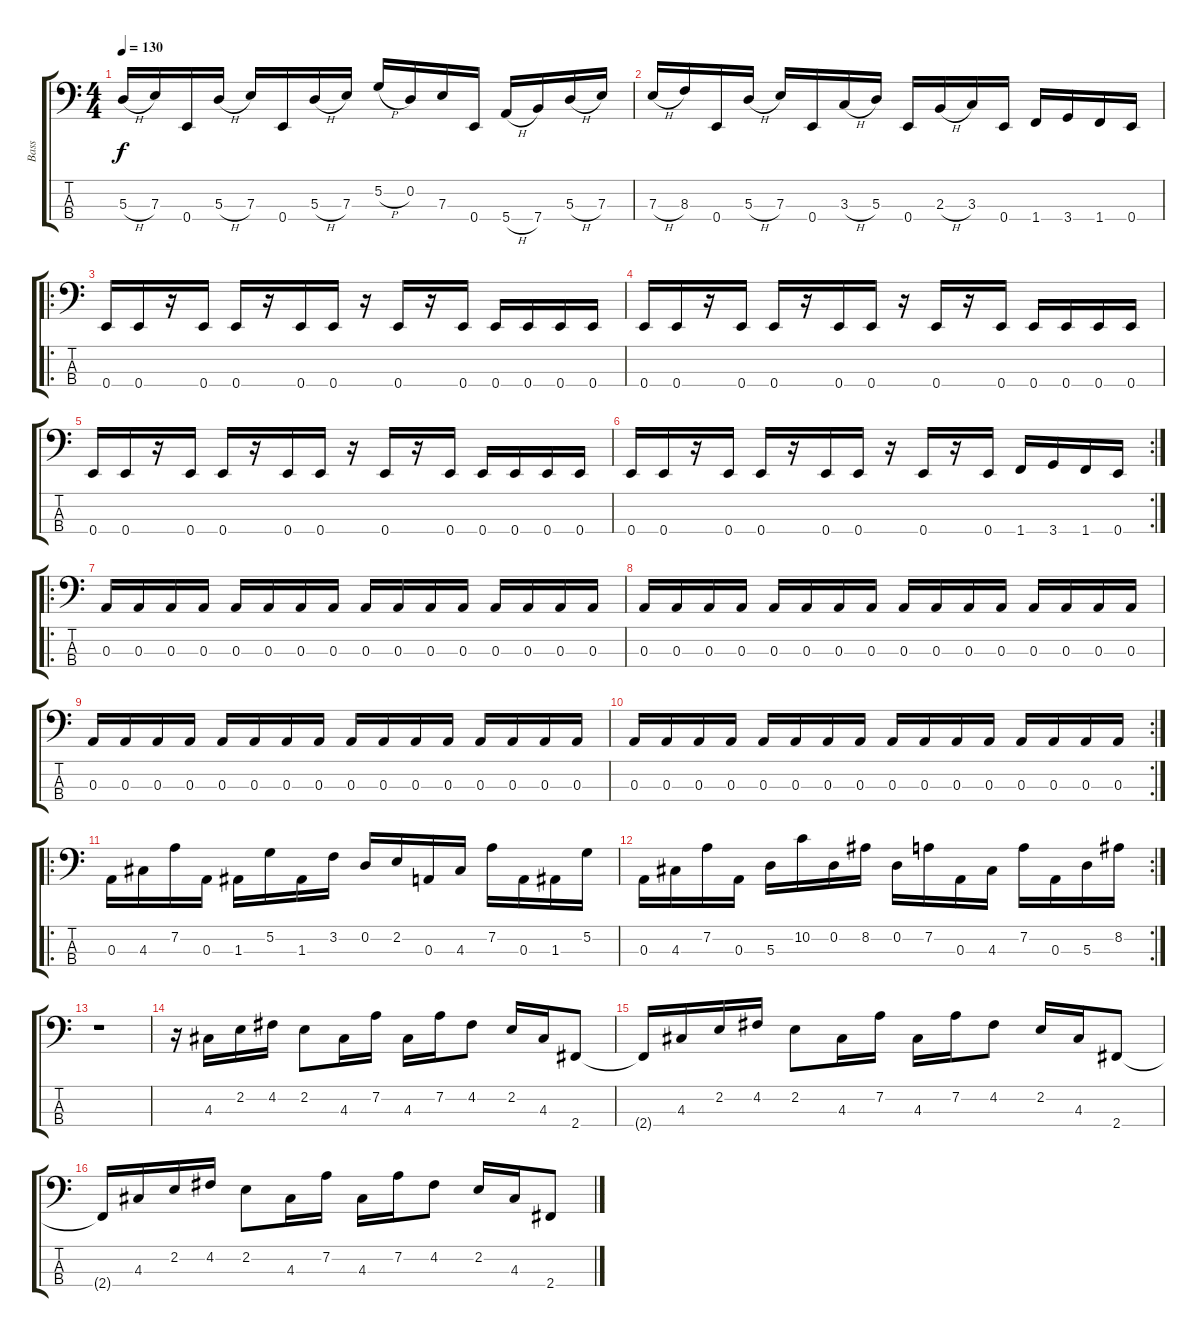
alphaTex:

\track ("Bass" "Bass") {instrument electricbasspick}
\staff {score tabs}
\tuning (G2 D2 A1 E1) {hide}
\ts (4 4)
\tempo 130
\clef f4
\ks c
5.3{h}.16{dy f} 7.3.16 0.4.16 5.3{h}.16 7.3.16 0.4.16 5.3{h}.16 7.3.16 5.2{h}.16 0.2.16 7.3.16 0.4.16 5.4{h}.16 7.4.16 5.3{h}.16 7.3.16 |
7.3{h}.16 8.3.16 0.4.16 5.3{h}.16 7.3.16 0.4.16 3.3{h}.16 5.3.16 0.4.16 2.3{h}.16 3.3.16 0.4.16 1.4.16 3.4.16 1.4.16 0.4.16 |
\ro
0.4.16 0.4.16 r.16 0.4.16 0.4.16 r.16 0.4.16 0.4.16 r.16 0.4.16 r.16 0.4.16 0.4.16 0.4.16 0.4.16 0.4.16 |
0.4.16 0.4.16 r.16 0.4.16 0.4.16 r.16 0.4.16 0.4.16 r.16 0.4.16 r.16 0.4.16 0.4.16 0.4.16 0.4.16 0.4.16 |
0.4.16 0.4.16 r.16 0.4.16 0.4.16 r.16 0.4.16 0.4.16 r.16 0.4.16 r.16 0.4.16 0.4.16 0.4.16 0.4.16 0.4.16 |
\rc 2
0.4.16 0.4.16 r.16 0.4.16 0.4.16 r.16 0.4.16 0.4.16 r.16 0.4.16 r.16 0.4.16 1.4.16 3.4.16 1.4.16 0.4.16 |
\ro
0.3.16 0.3.16 0.3.16 0.3.16 0.3.16 0.3.16 0.3.16 0.3.16 0.3.16 0.3.16 0.3.16 0.3.16 0.3.16 0.3.16 0.3.16 0.3.16 |
0.3.16 0.3.16 0.3.16 0.3.16 0.3.16 0.3.16 0.3.16 0.3.16 0.3.16 0.3.16 0.3.16 0.3.16 0.3.16 0.3.16 0.3.16 0.3.16 |
0.3.16 0.3.16 0.3.16 0.3.16 0.3.16 0.3.16 0.3.16 0.3.16 0.3.16 0.3.16 0.3.16 0.3.16 0.3.16 0.3.16 0.3.16 0.3.16 |
\rc 2
0.3.16 0.3.16 0.3.16 0.3.16 0.3.16 0.3.16 0.3.16 0.3.16 0.3.16 0.3.16 0.3.16 0.3.16 0.3.16 0.3.16 0.3.16 0.3.16 |
\ro
0.3.16 4.3.16 7.2.16 0.3.16 1.3.16 5.2.16 1.3.16 3.2.16 0.2.16 2.2.16 0.3.16 4.3.16 7.2.16 0.3.16 1.3.16 5.2.16 |
\rc 2
0.3.16 4.3.16 7.2.16 0.3.16 5.3.16 10.2.16 0.2.16 8.2.16 0.2.16 7.2.16 0.3.16 4.3.16 7.2.16 0.3.16 5.3.16 8.2.16 |
r.1 |
r.16 4.3.16 2.2.16 4.2.16 2.2.8 4.3.16 7.2.16 4.3.16 7.2.16 4.2.8 2.2.16 4.3.16 2.4.8 |
2.4{t}.16 4.3.16 2.2.16 4.2.16 2.2.8 4.3.16 7.2.16 4.3.16 7.2.16 4.2.8 2.2.16 4.3.16 2.4.8 |
2.4{t}.16 4.3.16 2.2.16 4.2.16 2.2.8 4.3.16 7.2.16 4.3.16 7.2.16 4.2.8 2.2.16 4.3.16 2.4.8
